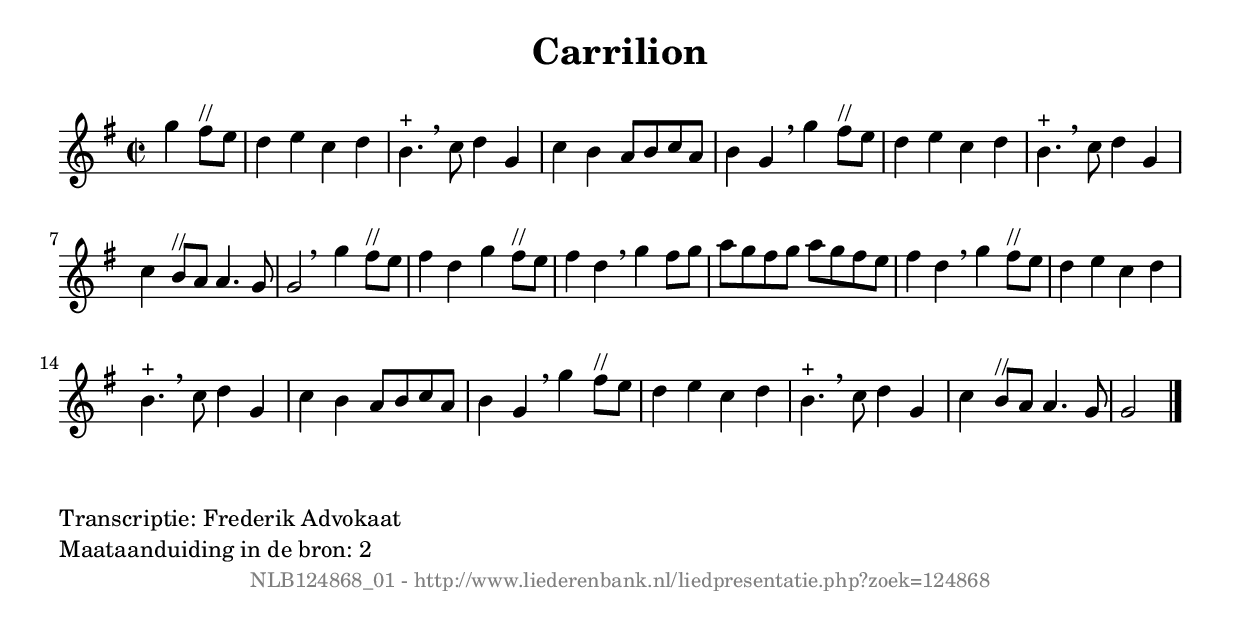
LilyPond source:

%
% produced by wce2krn 1.64 (7 June 2014)
%
\version"2.16"
#(append! paper-alist '(("long" . (cons (* 210 mm) (* 2000 mm)))))
#(set-default-paper-size "long")
sb = {\breathe}
mBreak = {\breathe }
bBreak = {\breathe }
x = {\once\override NoteHead #'style = #'cross }
gl=\glissando
itime={\override Staff.TimeSignature #'stencil = ##f }
ficta = {\once\set suggestAccidentals = ##t}
fine = {\once\override Score.RehearsalMark #'self-alignment-X = #1 \mark \markup {\italic{Fine}}}
dc = {\once\override Score.RehearsalMark #'self-alignment-X = #1 \mark \markup {\italic{D.C.}}}
dcf = {\once\override Score.RehearsalMark #'self-alignment-X = #1 \mark \markup {\italic{D.C. al Fine}}}
dcc = {\once\override Score.RehearsalMark #'self-alignment-X = #1 \mark \markup {\italic{D.C. al Coda}}}
ds = {\once\override Score.RehearsalMark #'self-alignment-X = #1 \mark \markup {\italic{D.S.}}}
dsf = {\once\override Score.RehearsalMark #'self-alignment-X = #1 \mark \markup {\italic{D.S. al Fine}}}
dsc = {\once\override Score.RehearsalMark #'self-alignment-X = #1 \mark \markup {\italic{D.S. al Coda}}}
pv = {\set Score.repeatCommands = #'((volta "1"))}
sv = {\set Score.repeatCommands = #'((volta "2"))}
tv = {\set Score.repeatCommands = #'((volta "3"))}
qv = {\set Score.repeatCommands = #'((volta "4"))}
xv = {\set Score.repeatCommands = #'((volta #f))}
\header{ tagline = ""
title = "Carrilion"
}
\score {{
\key g \major
\relative g'
{
\set melismaBusyProperties = #'()
\partial 32*16
\time 2/2
\tempo 4=120
\override Score.MetronomeMark #'transparent = ##t
\override Score.RehearsalMark #'break-visibility = #(vector #t #t #f)
g'4 fis8^"//" e d4 e c d b4.^"+" \sb c8 d4 g, c b a8 b c a b4 g \mBreak
g'4 fis8^"//" e d4 e c d b4.^"+" \sb c8 d4 g, c b8^"//" a a4. g8 g2 \bar ":|" \bBreak
g'4 fis8^"//" e fis4 d g fis8^"//" e fis4 d \sb g fis8 g a g fis g a g fis e fis4 d \mBreak
g4 fis8^"//" e d4 e c d b4.^"+" \sb c8 d4 g, c b a8 b c a b4 g \mBreak
g'4 fis8^"//" e d4 e c d b4.^"+" \sb c8 d4 g, c b8^"//" a a4. g8 g2 \bar "|."
 }}
 \midi { }
 \layout {
            indent = 0.0\cm
}
}
\markup { \wordwrap-string #" 
Transcriptie: Frederik Advokaat

Maataanduiding in de bron: 2
"}
\markup { \vspace #0 } \markup { \with-color #grey \fill-line { \center-column { \smaller "NLB124868_01 - http://www.liederenbank.nl/liedpresentatie.php?zoek=124868" } } }
